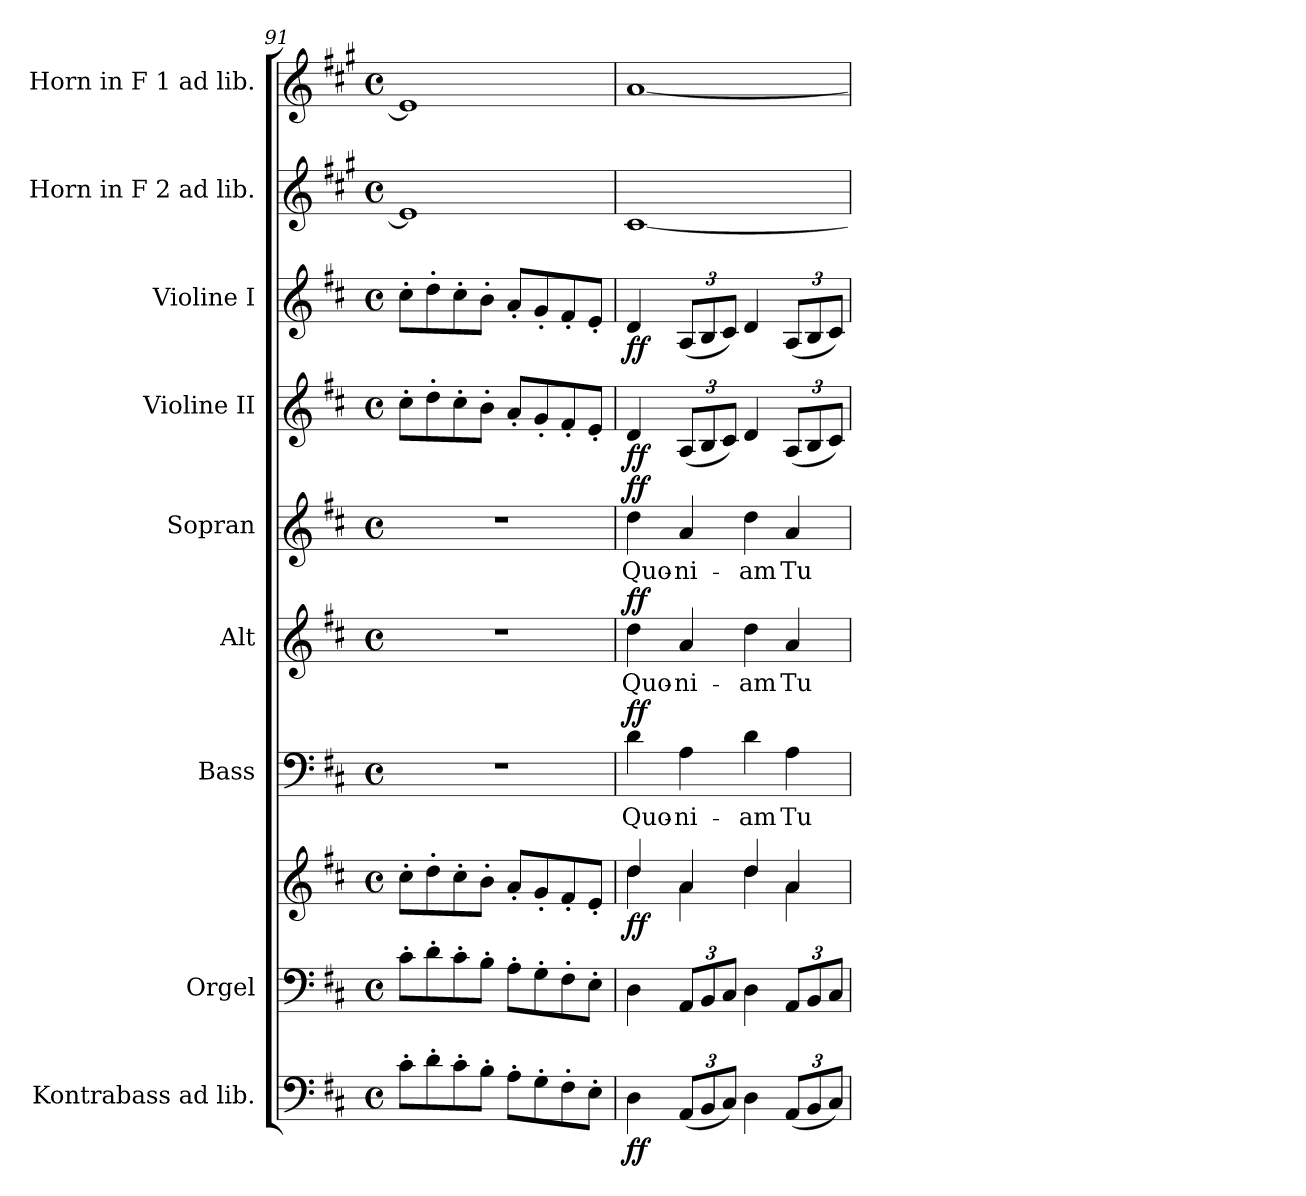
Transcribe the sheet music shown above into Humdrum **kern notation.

**kern	**dynam	**kern	**kern	**dynam	**kern	**text	**dynam	**kern	**text	**dynam	**kern	**text	**dynam	**kern	**dynam	**kern	**dynam	**kern	**kern
*part9	*part9	*part8	*part8	*part8	*part7	*part7	*part7	*part6	*part6	*part6	*part5	*part5	*part5	*part4	*part4	*part3	*part3	*part2	*part1
*staff10	*staff10	*staff9	*staff8	*staff8/9	*staff7	*staff7	*staff7	*staff6	*staff6	*staff6	*staff5	*staff5	*staff5	*staff4	*staff4	*staff3	*staff3	*staff2	*staff1
*I"Kontrabass ad lib.	*	*I"Orgel	*	*	*I"Bass	*	*	*I"Alt	*	*	*I"Sopran	*	*	*I"Violine II	*	*I"Violine I	*	*I"Horn in F 2 ad lib.	*I"Horn in F 1 ad lib.
*I'Kb.	*	*I'Org.	*	*	*I'B.	*	*	*I'A.	*	*	*I'S.	*	*	*I'Vl. II	*	*I'Vl. I	*	*	*
!!LO:PB:g=z
*clefF4	*	*clefF4	*clefG2	*	*clefF4	*	*	*clefG2	*	*	*clefG2	*	*	*clefG2	*	*clefG2	*	*clefG2	*clefG2
*ITrd7c12	*	*	*	*	*	*	*	*	*	*	*	*	*	*	*	*	*	*ITrd4c7	*ITrd4c7
*k[f#c#]	*	*k[f#c#]	*k[f#c#]	*	*k[f#c#]	*	*	*k[f#c#]	*	*	*k[f#c#]	*	*	*k[f#c#]	*	*k[f#c#]	*	*k[f#c#]	*k[f#c#]
*D:	*	*D:	*D:	*	*D:	*	*	*D:	*	*	*D:	*	*	*D:	*	*D:	*	*D:	*D:
*M4/4	*	*M4/4	*M4/4	*	*M4/4	*	*	*M4/4	*	*	*M4/4	*	*	*M4/4	*	*M4/4	*	*M4/4	*M4/4
*met(c)	*	*met(c)	*met(c)	*	*met(c)	*	*	*met(c)	*	*	*met(c)	*	*	*met(c)	*	*met(c)	*	*met(c)	*met(c)
=91	=91	=91	=91	=91	=91	=91	=91	=91	=91	=91	=91	=91	=91	=91	=91	=91	=91	=91	=91
8C#'>\L	.	8c#'>\L	8cc#'>\L	.	1r	.	.	1r	.	.	1r	.	.	8cc#'>\L	.	8cc#'>\L	.	1A]	1A]
8D'>\	.	8d'>\	8dd'>\	.	.	.	.	.	.	.	.	.	.	8dd'>\	.	8dd'>\	.	.	.
8C#'>\	.	8c#'>\	8cc#'>\	.	.	.	.	.	.	.	.	.	.	8cc#'>\	.	8cc#'>\	.	.	.
8BB'>\J	.	8B'>\J	8b'>\J	.	.	.	.	.	.	.	.	.	.	8b'>\J	.	8b'>\J	.	.	.
8AA'>\L	.	8A'>\L	8a'</L	.	.	.	.	.	.	.	.	.	.	8a'</L	.	8a'</L	.	.	.
8GG'>\	.	8G'>\	8g'</	.	.	.	.	.	.	.	.	.	.	8g'</	.	8g'</	.	.	.
8FF#'>\	.	8F#'>\	8f#'</	.	.	.	.	.	.	.	.	.	.	8f#'</	.	8f#'</	.	.	.
8EE'>\J	.	8E'>\J	8e'</J	.	.	.	.	.	.	.	.	.	.	8e'</J	.	8e'</J	.	.	.
=92	=92	=92	=92	=92	=92	=92	=92	=92	=92	=92	=92	=92	=92	=92	=92	=92	=92	=92	=92
*	*	*	*^	*	*	*	*	*	*	*	*	*	*	*	*	*	*	*	*
!	!LO:DY:b	!	!	!	!LO:DY:b	!	!LO:LY:b	!LO:DY:a	!	!LO:LY:b	!LO:DY:a	!	!LO:LY:b	!LO:DY:a	!	!LO:DY:b	!	!LO:DY:b	!	!
4DD\	ff	4D\	4dd/	4dd\	ff	4d\	Quo-	ff	4dd\	Quo-	ff	4dd\	Quo-	ff	4d/	ff	4d/	ff	[1F#	[1d
!	!	!	!	!	!	!	!LO:LY:b	!	!	!LO:LY:b	!	!	!LO:LY:b	!	!	!	!	!	!	!
(<12AAA/L	.	12AA/L	4a/	4a\	.	4A\	-ni-	.	4a/	-ni-	.	4a/	-ni-	.	(<12A/L	.	(<12A/L	.	.	.
12BBB/	.	12BB/	.	.	.	.	.	.	.	.	.	.	.	.	12B/	.	12B/	.	.	.
12CC#/J)	.	12C#/J	.	.	.	.	.	.	.	.	.	.	.	.	12c#/J)	.	12c#/J)	.	.	.
!	!	!	!	!	!	!	!LO:LY:b	!	!	!LO:LY:b	!	!	!LO:LY:b	!	!	!	!	!	!	!
4DD\	.	4D\	4dd/	4dd\	.	4d\	-am	.	4dd\	-am	.	4dd\	-am	.	4d/	.	4d/	.	.	.
!	!	!	!	!	!	!	!LO:LY:b	!	!	!LO:LY:b	!	!	!LO:LY:b	!	!	!	!	!	!	!
(<12AAA/L	.	12AA/L	4a/	4a\	.	4A\	Tu	.	4a/	Tu	.	4a/	Tu	.	(<12A/L	.	(<12A/L	.	.	.
12BBB/	.	12BB/	.	.	.	.	.	.	.	.	.	.	.	.	12B/	.	12B/	.	.	.
12CC#/J)	.	12C#/J	.	.	.	.	.	.	.	.	.	.	.	.	12c#/J)	.	12c#/J)	.	.	.
*	*	*	*v	*v	*	*	*	*	*	*	*	*	*	*	*	*	*	*	*	*
=	=	=	=	=	=	=	=	=	=	=	=	=	=	=	=	=	=	=	=
*-	*-	*-	*-	*-	*-	*-	*-	*-	*-	*-	*-	*-	*-	*-	*-	*-	*-	*-	*-
